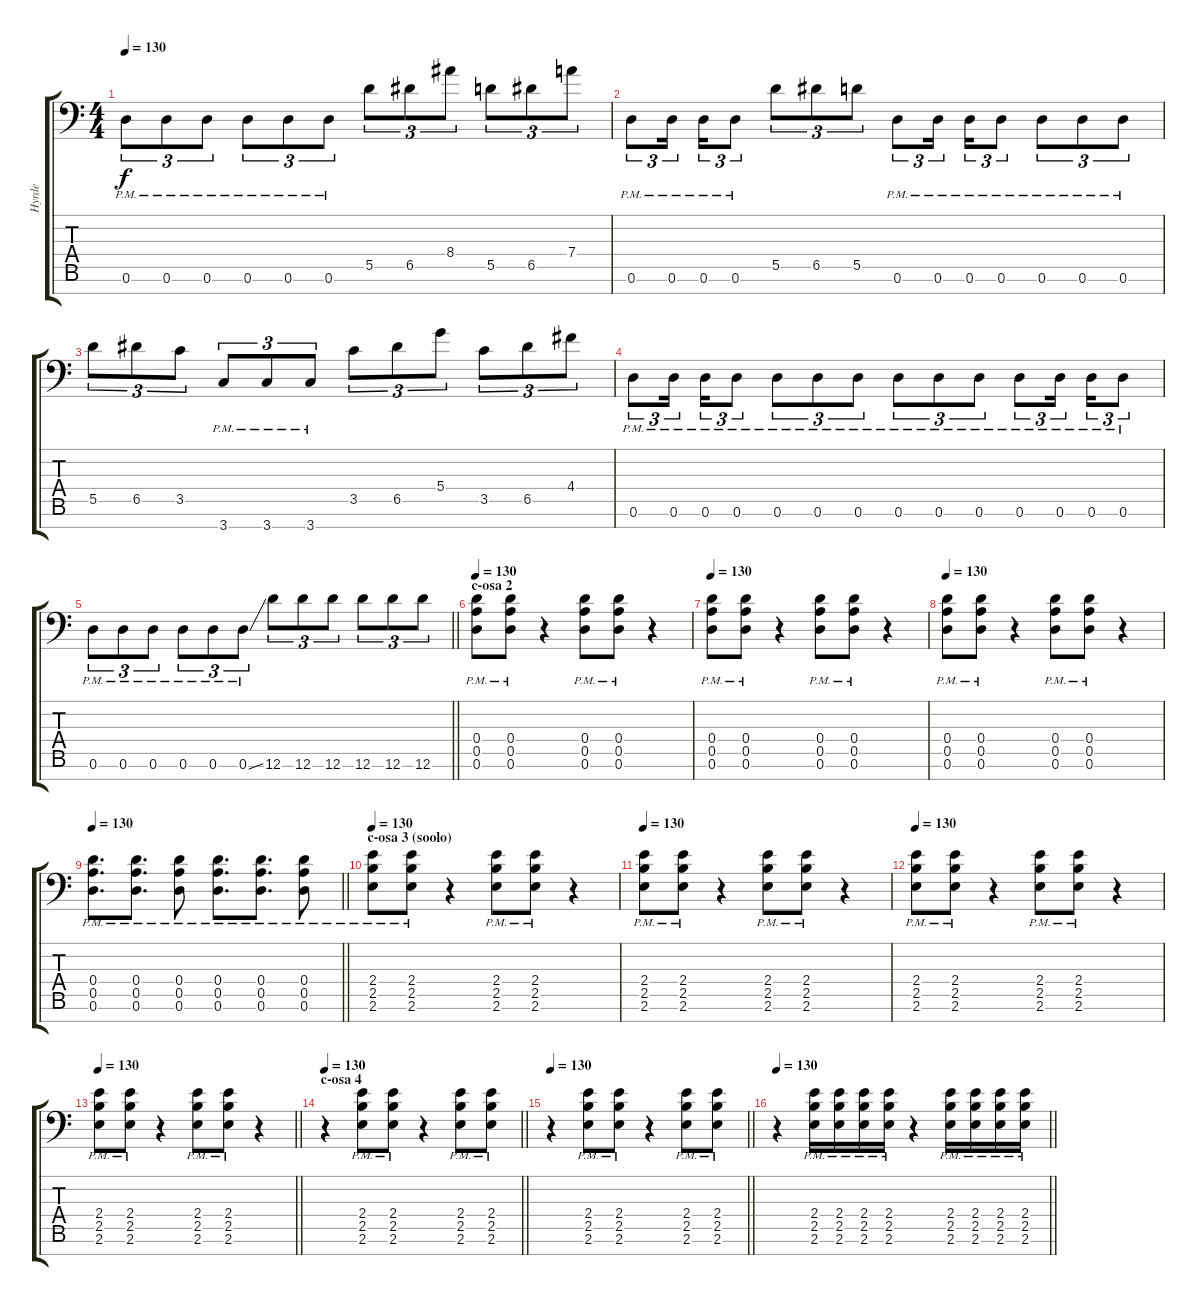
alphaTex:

\track ("Hyrde" "Hyrde") {instrument distortionguitar}
\staff {score tabs}
\tuning (E4 B3 G3 D3 A2 D2 A1) {hide}
\ts (4 4)
\tempo 130
\clef f4
\ks c
0.6{pm}.8{tu (3 2) dy f} 0.6{pm}.8{tu (3 2)} 0.6{pm}.8{tu (3 2)} 0.6{pm}.8{tu (3 2)} 0.6{pm}.8{tu (3 2)} 0.6{pm}.8{tu (3 2)} 5.5.8{tu (3 2)} 6.5.8{tu (3 2)} 8.4.8{tu (3 2)} 5.5.8{tu (3 2)} 6.5.8{tu (3 2)} 7.4.8{tu (3 2)} |
0.6{pm}.8{tu (3 2)} 0.6{pm}.16{tu (3 2) beam splitsecondary} 0.6{pm}.16{tu (3 2)} 0.6{pm}.8{tu (3 2)} 5.5.8{tu (3 2)} 6.5.8{tu (3 2)} 5.5.8{tu (3 2)} 0.6{pm}.8{tu (3 2)} 0.6{pm}.16{tu (3 2) beam splitsecondary} 0.6{pm}.16{tu (3 2)} 0.6{pm}.8{tu (3 2)} 0.6{pm}.8{tu (3 2)} 0.6{pm}.8{tu (3 2)} 0.6{pm}.8{tu (3 2)} |
5.5.8{tu (3 2)} 6.5.8{tu (3 2)} 3.5.8{tu (3 2)} 3.7{pm}.8{tu (3 2)} 3.7{pm}.8{tu (3 2)} 3.7{pm}.8{tu (3 2)} 3.5.8{tu (3 2)} 6.5.8{tu (3 2)} 5.4.8{tu (3 2)} 3.5.8{tu (3 2)} 6.5.8{tu (3 2)} 4.4.8{tu (3 2)} |
0.6{pm}.8{tu (3 2)} 0.6{pm}.16{tu (3 2) beam splitsecondary} 0.6{pm}.16{tu (3 2)} 0.6{pm}.8{tu (3 2)} 0.6{pm}.8{tu (3 2)} 0.6{pm}.8{tu (3 2)} 0.6{pm}.8{tu (3 2)} 0.6{pm}.8{tu (3 2)} 0.6{pm}.8{tu (3 2)} 0.6{pm}.8{tu (3 2)} 0.6{pm}.8{tu (3 2)} 0.6{pm}.16{tu (3 2) beam splitsecondary} 0.6{pm}.16{tu (3 2)} 0.6{pm}.8{tu (3 2)} |
\barLineRight lightlight
0.6{pm}.8{tu (3 2)} 0.6{pm}.8{tu (3 2)} 0.6{pm}.8{tu (3 2)} 0.6{pm}.8{tu (3 2)} 0.6{pm}.8{tu (3 2)} 0.6{ss pm}.8{tu (3 2)} 12.6.8{tu (3 2)} 12.6.8{tu (3 2)} 12.6.8{tu (3 2)} 12.6.8{tu (3 2)} 12.6.8{tu (3 2)} 12.6.8{tu (3 2)} |
\section ("" "c-osa 2")
\tempo 130
(0.4{pm} 0.5{pm} 0.6{pm}).8 (0.4{pm} 0.5{pm} 0.6{pm}).8 r.4 (0.4{pm} 0.5{pm} 0.6{pm}).8 (0.4{pm} 0.5{pm} 0.6{pm}).8 r.4 |
\tempo 130
(0.4{pm} 0.5{pm} 0.6{pm}).8 (0.4{pm} 0.5{pm} 0.6{pm}).8 r.4 (0.4{pm} 0.5{pm} 0.6{pm}).8 (0.4{pm} 0.5{pm} 0.6{pm}).8 r.4 |
\tempo 130
(0.4{pm} 0.5{pm} 0.6{pm}).8 (0.4{pm} 0.5{pm} 0.6{pm}).8 r.4 (0.4{pm} 0.5{pm} 0.6{pm}).8 (0.4{pm} 0.5{pm} 0.6{pm}).8 r.4 |
\tempo 130
\barLineRight lightlight
(0.4{pm} 0.5{pm} 0.6{pm}).8{d} (0.4{pm} 0.5{pm} 0.6{pm}).8{d} (0.4{pm} 0.5{pm} 0.6{pm}).8 (0.4{pm} 0.5{pm} 0.6{pm}).8{d} (0.4{pm} 0.5{pm} 0.6{pm}).8{d} (0.4{pm} 0.5{pm} 0.6{pm}).8 |
\section ("" "c-osa 3 (soolo)")
\tempo 130
(2.4{pm} 2.5{pm} 2.6{pm}).8 (2.4{pm} 2.5{pm} 2.6{pm}).8 r.4 (2.4{pm} 2.5{pm} 2.6{pm}).8 (2.4{pm} 2.5{pm} 2.6{pm}).8 r.4 |
\tempo 130
(2.4{pm} 2.5{pm} 2.6{pm}).8 (2.4{pm} 2.5{pm} 2.6{pm}).8 r.4 (2.4{pm} 2.5{pm} 2.6{pm}).8 (2.4{pm} 2.5{pm} 2.6{pm}).8 r.4 |
\tempo 130
(2.4{pm} 2.5{pm} 2.6{pm}).8 (2.4{pm} 2.5{pm} 2.6{pm}).8 r.4 (2.4{pm} 2.5{pm} 2.6{pm}).8 (2.4{pm} 2.5{pm} 2.6{pm}).8 r.4 |
\tempo 130
\barLineRight lightlight
(2.4{pm} 2.5{pm} 2.6{pm}).8 (2.4{pm} 2.5{pm} 2.6{pm}).8 r.4 (2.4{pm} 2.5{pm} 2.6{pm}).8 (2.4{pm} 2.5{pm} 2.6{pm}).8 r.4 |
\section ("" "c-osa 4")
\tempo 130
\barLineRight lightlight
r.4 (2.4{pm} 2.5{pm} 2.6{pm}).8 (2.4{pm} 2.5{pm} 2.6{pm}).8 r.4 (2.4{pm} 2.5{pm} 2.6{pm}).8 (2.4{pm} 2.5{pm} 2.6{pm}).8 |
\tempo 130
\barLineRight lightlight
r.4 (2.4{pm} 2.5{pm} 2.6{pm}).8 (2.4{pm} 2.5{pm} 2.6{pm}).8 r.4 (2.4{pm} 2.5{pm} 2.6{pm}).8 (2.4{pm} 2.5{pm} 2.6{pm}).8 |
\tempo 130
\barLineRight lightlight
r.4 (2.4{pm} 2.5{pm} 2.6{pm}).16 (2.4{pm} 2.5{pm} 2.6{pm}).16 (2.4{pm} 2.5{pm} 2.6{pm}).16 (2.4{pm} 2.5{pm} 2.6{pm}).16 r.4 (2.4{pm} 2.5{pm} 2.6{pm}).16 (2.4{pm} 2.5{pm} 2.6{pm}).16 (2.4{pm} 2.5{pm} 2.6{pm}).16 (2.4{pm} 2.5{pm} 2.6{pm}).16
